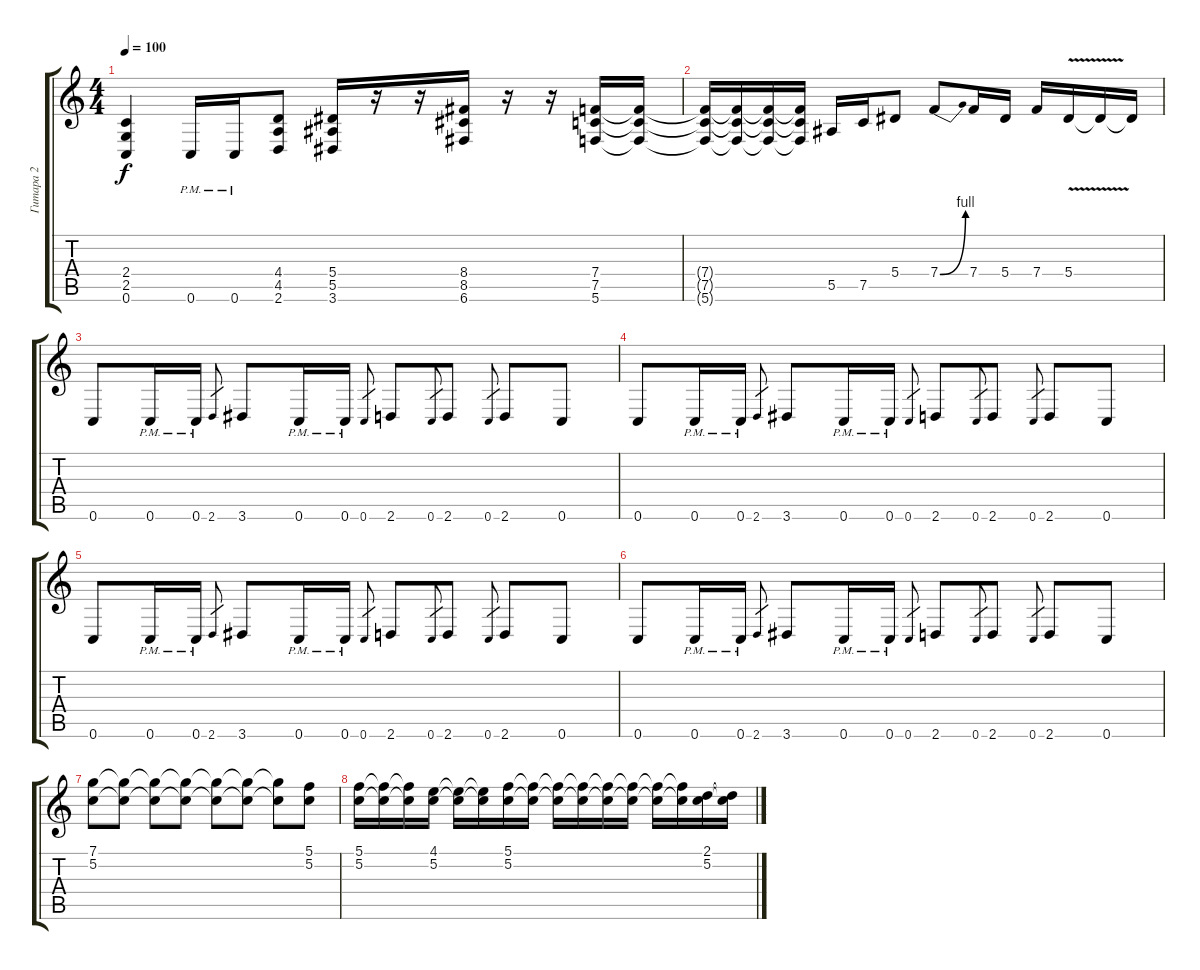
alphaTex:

\track ("Гитара 2" "Гитара 2") {instrument distortionguitar}
\staff {score tabs}
\tuning (C4 G3 Eb3 Bb2 F2 C2) {hide}
\ts (4 4)
\tempo 100
\clef g2
\ks c
(2.4 2.5 0.6).4{dy f} 0.6{pm}.16 0.6{pm}.16 (4.4 4.5 2.6).8 (5.4 5.5 3.6).16 r.16 r.16 (8.4 8.5 6.6).16 r.16 r.16 (7.4 7.5 5.6).16 (7.4{t} 7.5{t} 5.6{t}).16 |
(7.4{t} 7.5{t} 5.6{t}).16 (7.4{t} 7.5{t} 5.6{t}).16 (7.4{t} 7.5{t} 5.6{t}).16 (7.4{t} 7.5{t} 5.6{t}).16 5.5.16 7.5.16 5.4.8 7.4{be (bend 0 0 60 4)}.8 7.4.16 5.4.16 7.4.16 5.4{v}.16 5.4{t}.16 5.4{t}.16 |
0.6.8 0.6{pm}.16 0.6{pm}.16 2.6.8{gr} 3.6.8 0.6{pm}.16 0.6{pm}.16 0.6.8{gr} 2.6.8 0.6.8{gr} 2.6.8 0.6.8{gr} 2.6.8 0.6.8 |
0.6.8 0.6{pm}.16 0.6{pm}.16 2.6.8{gr} 3.6.8 0.6{pm}.16 0.6{pm}.16 0.6.8{gr} 2.6.8 0.6.8{gr} 2.6.8 0.6.8{gr} 2.6.8 0.6.8 |
0.6.8 0.6{pm}.16 0.6{pm}.16 2.6.8{gr} 3.6.8 0.6{pm}.16 0.6{pm}.16 0.6.8{gr} 2.6.8 0.6.8{gr} 2.6.8 0.6.8{gr} 2.6.8 0.6.8 |
0.6.8 0.6{pm}.16 0.6{pm}.16 2.6.8{gr} 3.6.8 0.6{pm}.16 0.6{pm}.16 0.6.8{gr} 2.6.8 0.6.8{gr} 2.6.8 0.6.8{gr} 2.6.8 0.6.8 |
(7.1 5.2).8 (7.1{t} 5.2{t}).8 (7.1{t} 5.2{t}).8 (7.1{t} 5.2{t}).8 (7.1{t} 5.2{t}).8 (7.1{t} 5.2{t}).8 (7.1{t} 5.2{t}).8 (5.1 5.2).8 |
(5.1 5.2).16 (5.1{t} 5.2{t}).16 (5.1{t} 5.2{t}).16 (4.1 5.2).16 (4.1{t} 5.2{t}).16 (4.1{t} 5.2{t}).16 (5.1 5.2).16 (5.1{t} 5.2{t}).16 (5.1{t} 5.2{t}).16 (5.1{t} 5.2{t}).16 (5.1{t} 5.2{t}).16 (5.1{t} 5.2{t}).16 (5.1{t} 5.2{t}).16 (5.1{t} 5.2{t}).16 (2.1 5.2).16 (2.1{t} 5.2{t}).16
